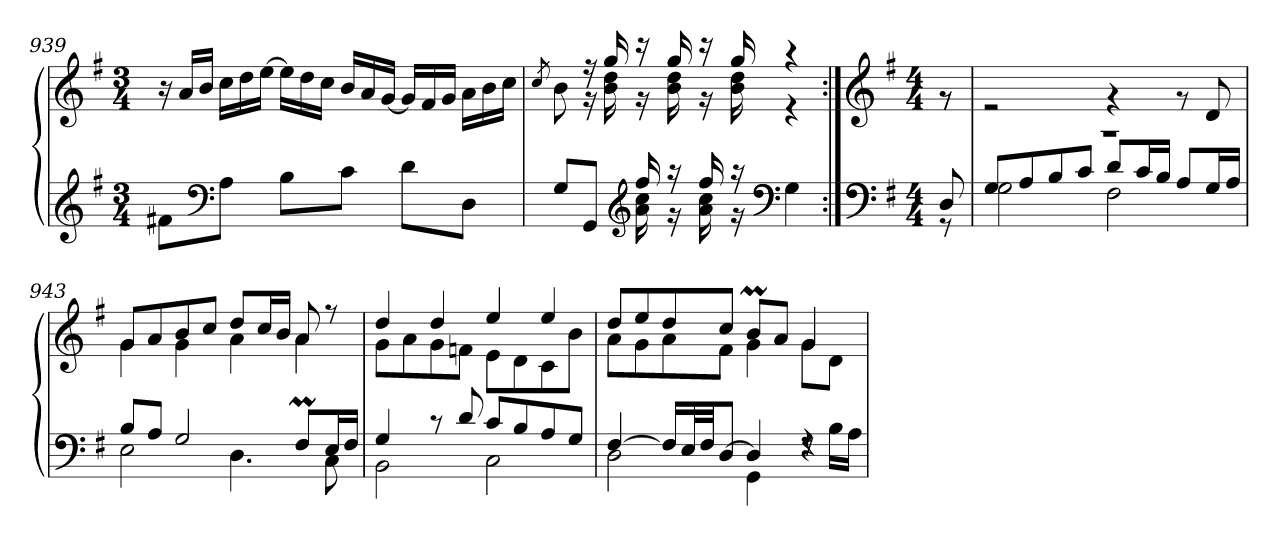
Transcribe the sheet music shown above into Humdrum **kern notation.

**kern	**kern
*part1	*part1
*staff2	*staff1
*clefG2	*clefG2
*k[f#]	*k[f#]
*G:	*G:
*M3/4	*M3/4
*	*Xtuplet
=939	=939
8f#X\L	24r
.	24a/LL
.	24b/JJ
*clefF4	*
8A\J	24cc\LL
.	24dd\
.	[24ee\JJ
8B\L	24ee\LL]
.	24dd\
.	24cc\JJ
8c\J	24b/LL
.	24a/
.	[24g/JJ
8d\L	24g/LL]
.	24f#/
.	24g/JJ
8D\J	24a\LL
.	24b\
.	24cc\JJ
=940	=940
.	8qcc/
*^	*^
8G/L	4ryy	8b\	8ryy
8GG/J	.	16r	16r
.	.	16gg/	16b\ 16dd\
*clefG2	*	*	*
16ff#/	16a\ 16cc\	16r	16r
16r	16r	16gg/	16b\ 16dd\
16ff#/	16a\ 16cc\	16r	16r
16r	16r	16gg/	16b\ 16dd\
*clefF4	*	*	*
4G\	4ryy	4r	4r
!!LO:PB:g=z	!!
=941:|!	=941:|!	=941:|!	=941:|!
*clefF4	*	*clefG2	*
*k[f#]	*	*k[f#]	*
*G:	*	*G:	*
*M4/4	*	*M4/4	*
*	*	*MM88	*
8D/	8r	8rg	8r
=942	=942	=942	=942
8G/L	2G\	2re	1r
8A/	.	.	.
8B/	.	.	.
8c/J	.	.	.
8d/L	2F#\	4rg	.
16c/L	.	.	.
16B/JJ	.	.	.
8A/L	.	8rg	.
16G/L	.	8d/	.
16A/JJ	.	.	.
=943	=943	=943	=943
8B/L	2E\	8g/L	4g\
8A/J	.	8a/	.
2G/	.	8b/	4g\
.	.	8cc/J	.
.	4.D\	8dd/L	4a\
.	.	16cc/L	.
.	.	16b/JJ	.
8F#m/L	.	8a/	4a\
16E/L	8C\	8r	.
16F#/JJ	.	.	.
=944	=944	=944	=944
4G/	2BB\	4dd/	8g\L
.	.	.	8a\
8r	.	4dd/	8g\
8d/	.	.	8fn\J
8c/L	2C\	4ee/	8e\L
8B/	.	.	8d\
8A/	.	4ee/	8c\
8G/J	.	.	8b\J
!!LO:LB:g=z	!!
=945	=945	=945	=945
[4F#/	2D\	8dd/L	8a\L
.	.	8ee/	8g\
16F#/LL]	.	8dd/	8a\
32E/L	.	.	.
32F#/JJ	.	.	.
[8D/J	.	8cc/J	8f#\J
4D/]	4GG\	8bm/L	4g\
.	.	8a/J	.
4rF	8rF	4g/	8g\L
.	16B\LL	.	8d\J
.	16A\JJ	.	.
*v	*v	*	*
*	*v	*v
=	=
*-	*-
